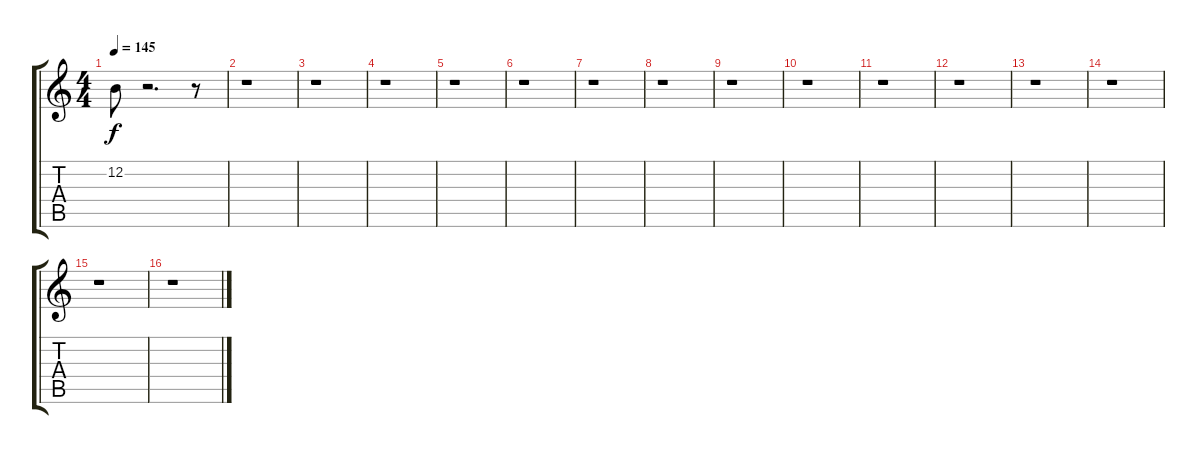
\track "" {instrument fx4atmosphere}
\staff {score tabs}
\tuning (E4 B3 G3 D3 A2 E2) {hide}
\ts (4 4)
\tempo 145
\clef g2
\ks c
12.2{t}.8{dy f} r.2{d} r.8 |
r.1 |
r.1 |
r.1 |
r.1 |
r.1 |
r.1 |
r.1 |
r.1 |
r.1 |
r.1 |
r.1 |
r.1 |
r.1 |
r.1 |
r.1
